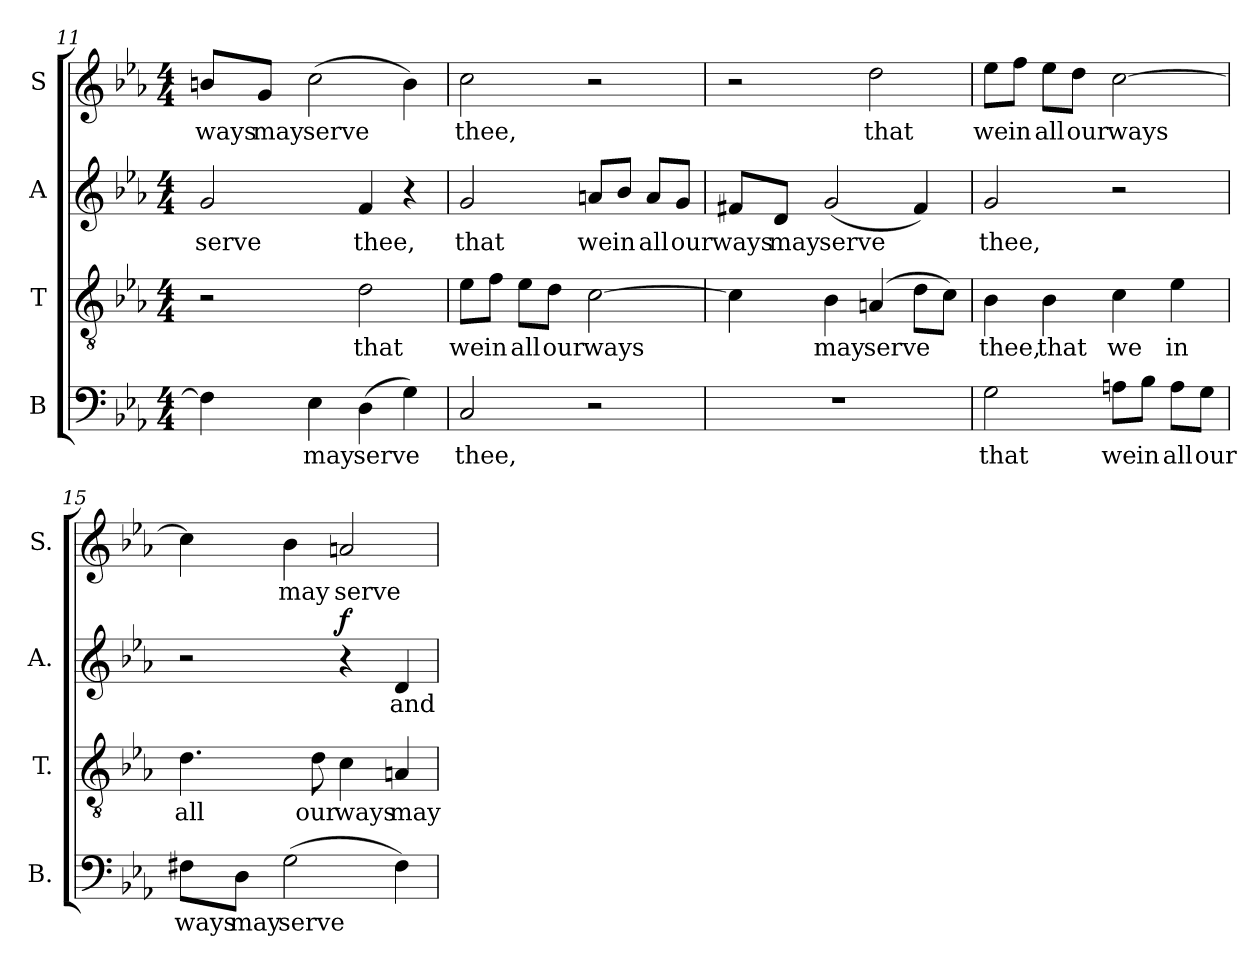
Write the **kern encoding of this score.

**kern	**text	**kern	**text	**kern	**text	**dynam	**kern	**text
*part4	*part4	*part3	*part3	*part2	*part2	*part2	*part1	*part1
*staff4	*staff4	*staff3	*staff3	*staff2	*staff2	*staff2	*staff1	*staff1
*I"B	*	*I"T	*	*I"A	*	*	*I"S	*
*I'B.	*	*I'T.	*	*I'A.	*	*	*I'S.	*
*clefF4	*	*clefGv2	*	*clefG2	*	*	*clefG2	*
*	*	*ITrd7c12	*	*	*	*	*	*
*k[b-e-a-]	*	*k[b-e-a-]	*	*k[b-e-a-]	*	*	*k[b-e-a-]	*
*E-:	*	*E-:	*	*E-:	*	*	*E-:	*
*M4/4	*	*M4/4	*	*M4/4	*	*	*M4/4	*
=11	=11	=11	=11	=11	=11	=11	=11	=11
!	!	!	!	!	!LO:LY:b:color=#000000	!	!	!
!	!	!	!	!	!	!	!	!LO:LY:b:color=#000000
4Fi\]	.	2r	.	2gi/	serve	.	8bni/L	ways
!	!	!	!	!	!	!	!	!LO:LY:b:color=#000000
.	.	.	.	.	.	.	8gi/J	may
!	!LO:LY:b:color=#000000	!	!	!	!	!	!	!
!	!	!	!	!	!	!	!	!LO:LY:b:color=#000000
4E-i\	may	.	.	.	.	.	(2cci\	serve
!	!LO:LY:b:color=#000000	!	!	!	!	!	!	!
!	!	!	!LO:LY:b:color=#000000	!	!	!	!	!
!	!	!	!	!	!LO:LY:b:color=#000000	!	!	!
(4Di\	serve	2Di\	that	4fi/	thee,	.	.	.
4Gi\)	.	.	.	4r	.	.	4bi\)	.
=12	=12	=12	=12	=12	=12	=12	=12	=12
!	!LO:LY:b:color=#000000	!	!	!	!	!	!	!
!	!	!	!LO:LY:b:color=#000000	!	!	!	!	!
!	!	!	!	!	!LO:LY:b:color=#000000	!	!	!
!	!	!	!	!	!	!	!	!LO:LY:b:color=#000000
2Ci/	thee,	8E-i\L	we	2gi/	that	.	2cci\	thee,
!	!	!	!LO:LY:b:color=#000000	!	!	!	!	!
.	.	8Fi\J	in	.	.	.	.	.
!	!	!	!LO:LY:b:color=#000000	!	!	!	!	!
.	.	8E-i\L	all	.	.	.	.	.
!	!	!	!LO:LY:b:color=#000000	!	!	!	!	!
.	.	8Di\J	our	.	.	.	.	.
!	!	!	!LO:LY:b:color=#000000	!	!	!	!	!
!	!	!	!	!	!LO:LY:b:color=#000000	!	!	!
2r	.	[2Ci\	ways	8ani/L	we	.	2r	.
!	!	!	!	!	!LO:LY:b:color=#000000	!	!	!
.	.	.	.	8b-i/J	in	.	.	.
!	!	!	!	!	!LO:LY:b:color=#000000	!	!	!
.	.	.	.	8ai/L	all	.	.	.
!	!	!	!	!	!LO:LY:b:color=#000000	!	!	!
.	.	.	.	8gi/J	our	.	.	.
!!LO:PB:g=z
=13	=13	=13	=13	=13	=13	=13	=13	=13
!	!	!	!	!	!LO:LY:b:color=#000000	!	!	!
1r	.	4Ci\]	.	8f#Xi/L	ways	.	2r	.
!	!	!	!	!	!LO:LY:b:color=#000000	!	!	!
.	.	.	.	8di/J	may	.	.	.
!	!	!	!LO:LY:b:color=#000000	!	!	!	!	!
!	!	!	!	!	!LO:LY:b:color=#000000	!	!	!
.	.	4BB-i\	may	(2gi/	serve	.	.	.
!	!	!	!LO:LY:b:color=#000000	!	!	!	!	!
!	!	!	!	!	!	!	!	!LO:LY:b:color=#000000
.	.	(4AAni/	serve	.	.	.	2ddi\	that
.	.	8Di\L	.	4f#i/)	.	.	.	.
.	.	8Ci\J)	.	.	.	.	.	.
=14	=14	=14	=14	=14	=14	=14	=14	=14
!	!LO:LY:b:color=#000000	!	!	!	!	!	!	!
!	!	!	!LO:LY:b:color=#000000	!	!	!	!	!
!	!	!	!	!	!LO:LY:b:color=#000000	!	!	!
!	!	!	!	!	!	!	!	!LO:LY:b:color=#000000
2Gi\	that	4BB-i\	thee,	2gi/	thee,	.	8ee-i\L	we
!	!	!	!	!	!	!	!	!LO:LY:b:color=#000000
.	.	.	.	.	.	.	8ffi\J	in
!	!	!	!LO:LY:b:color=#000000	!	!	!	!	!
!	!	!	!	!	!	!	!	!LO:LY:b:color=#000000
.	.	4BB-i\	that	.	.	.	8ee-i\L	all
!	!	!	!	!	!	!	!	!LO:LY:b:color=#000000
.	.	.	.	.	.	.	8ddi\J	our
!	!LO:LY:b:color=#000000	!	!	!	!	!	!	!
!	!	!	!LO:LY:b:color=#000000	!	!	!	!	!
!	!	!	!	!	!	!	!	!LO:LY:b:color=#000000
8Ani\L	we	4Ci\	we	2r	.	.	[2cci\	ways
!	!LO:LY:b:color=#000000	!	!	!	!	!	!	!
8B-i\J	in	.	.	.	.	.	.	.
!	!LO:LY:b:color=#000000	!	!	!	!	!	!	!
!	!	!	!LO:LY:b:color=#000000	!	!	!	!	!
8Ai\L	all	4E-i\	in	.	.	.	.	.
!	!LO:LY:b:color=#000000	!	!	!	!	!	!	!
8Gi\J	our	.	.	.	.	.	.	.
=15	=15	=15	=15	=15	=15	=15	=15	=15
!	!LO:LY:b:color=#000000	!	!	!	!	!	!	!
!	!	!	!LO:LY:b:color=#000000	!	!	!	!	!
8F#Xi\L	ways	4.Di\	all	2r	.	.	4cci\]	.
!	!LO:LY:b:color=#000000	!	!	!	!	!	!	!
8Di\J	may	.	.	.	.	.	.	.
!	!LO:LY:b:color=#000000	!	!	!	!	!	!	!
!	!	!	!	!	!	!	!	!LO:LY:b:color=#000000
(2Gi\	serve	.	.	.	.	.	4b-i\	may
!	!	!	!LO:LY:b:color=#000000	!	!	!	!	!
.	.	8Di\	our	.	.	.	.	.
!	!	!	!LO:LY:b:color=#000000	!	!	!	!	!
!	!	!	!	!	!	!	!	!LO:LY:b:color=#000000
.	.	4Ci\	ways	4r	.	f	2ani/	serve
!	!	!	!LO:LY:b:color=#000000	!	!	!	!	!
!	!	!	!	!	!LO:LY:b:color=#000000	!	!	!
4F#i\)	.	4AAni/	may	4di/	and	.	.	.
=	=	=	=	=	=	=	=	=
*-	*-	*-	*-	*-	*-	*-	*-	*-
